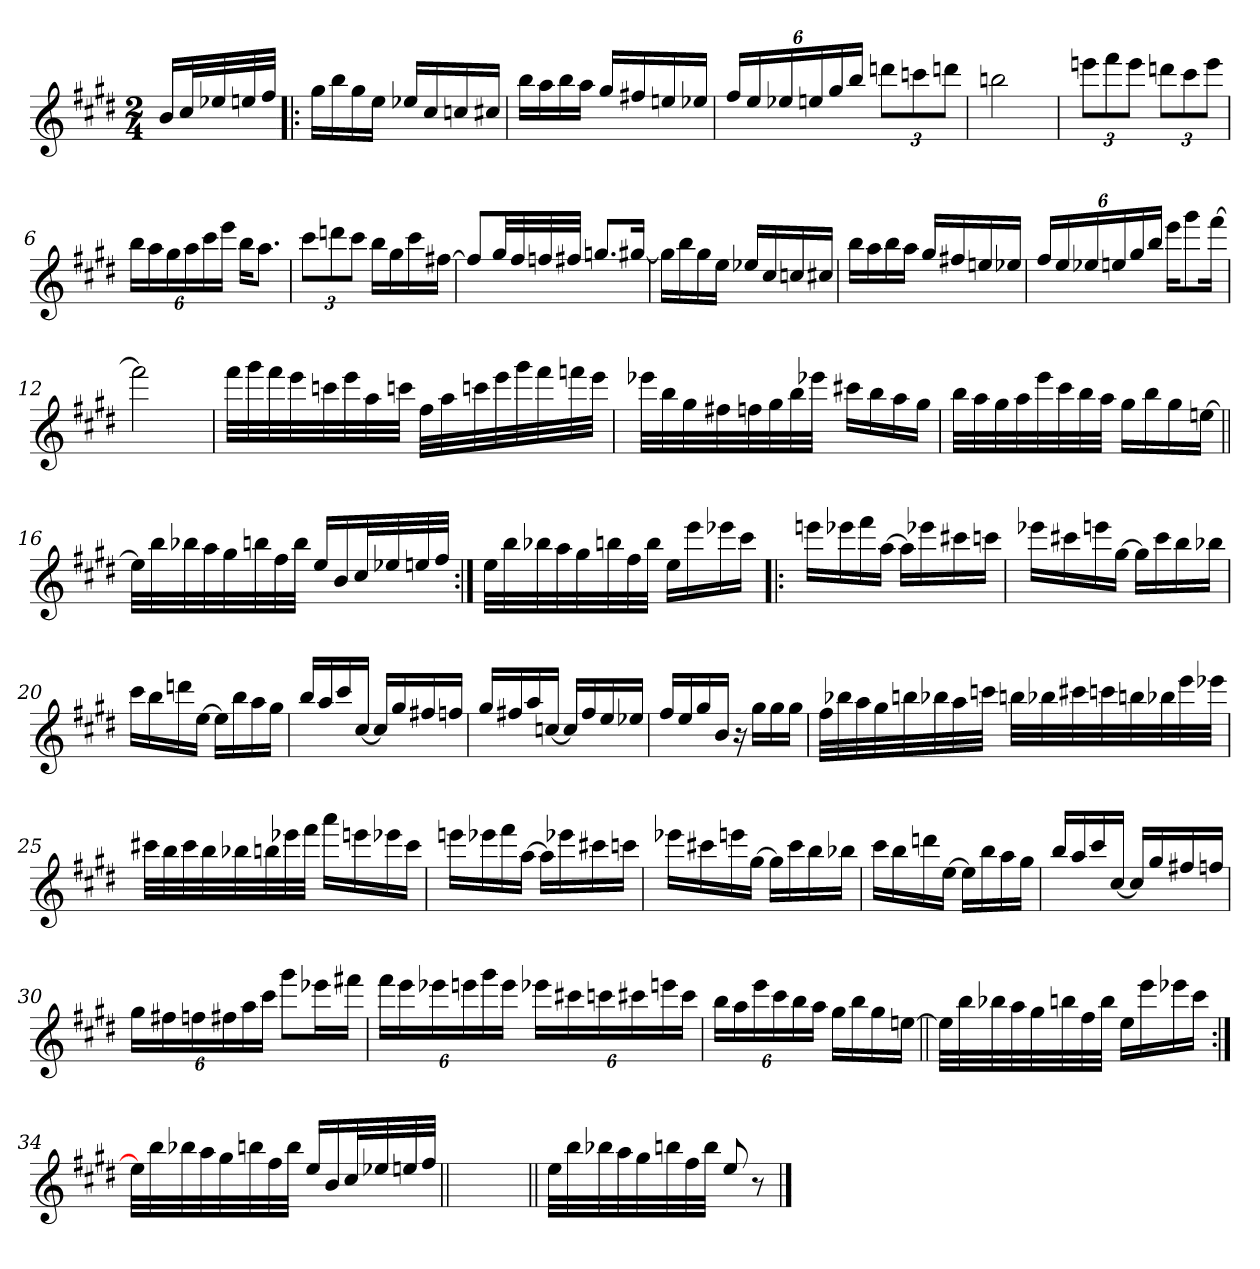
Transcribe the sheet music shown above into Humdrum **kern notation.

**kern
*part1
*staff1
*clefG2
*k[f#c#g#d#]
*E:
*M2/4
=
16b/LL
32cc#/L
32ee-X/
32een/
32ff#/JJJ
=1!|:
16gg#\LL
16bb\
16gg#\
16ee\JJ
16ee-X/LL
16cc#/
16ccn/
16cc#X/JJ
=2
16bb\LL
16aa\
16bb\
16aa\JJ
16gg#/LL
16ff#X/
16een/
16ee-X/JJ
=3
24ff#/LL
24ee/
24ee-X/
24een/
24gg#/
24bb/JJ
12dddn\L
12cccn\
12dddn\J
!!LO:LB:g=z
=4
2bbn\
=5
12eeen\L
12fff#\
12eee\J
12dddn\L
12ccc#\
12eee\J
=6
24bb\LL
24aa\
24gg#\
24aa\
24ccc#\
24eee\JJ
16bb\KL
8.aa\J
=7
12ccc#\L
12dddn\
12ccc#\J
16bb\LL
16gg#\
16ccc#\
[16ff#X\JJ
!!LO:LB:g=z
=8
8ff#/L]
32gg#/LL
32ff#/
32ffn/
32ff#X/JJJ
8.ggn/L
[16gg#X/Jk
=9
16gg#\LL]
16bb\
16gg#\
16ee\JJ
16ee-X/LL
16cc#/
16ccn/
16cc#X/JJ
=10
16bb\LL
16aa\
16bb\
16aa\JJ
16gg#/LL
16ff#X/
16een/
16ee-X/JJ
=11
24ff#/LL
24ee/
24ee-X/
24een/
24gg#/
24bb/JJ
16eee\KL
8ggg#\
[16fff#\Jk
!!LO:LB:g=z
=12
2fff#\]
=13
32fff#\LLL
32ggg#\
32fff#\
32eee\
32cccn\
32eee\
32aa\
32cccn\JJJ
32ff#\LLL
32aa\
32cccn\
32eee\
32ggg#\
32fff#\
32fffn\
32eee\JJJ
=14
32eee-X\LLL
32bb\
32gg#\
32ff#X\
32ffn\
32gg#\
32bb\
32eee-X\JJJ
16ccc#X\LL
16bb\
16aa\
16gg#\JJ
!!LO:LB:g=z
=15
32bb\LLL
32aa\
32gg#\
32aa\
32eee\
32ccc#\
32bb\
32aa\JJJ
16gg#\LL
16bb\
16gg#\
[16een\JJ
=16||
32ee\LLL]
32bb\
32bb-X\
32aa\
32gg#\
32bbn\
32ff#\
32bb\JJJ
16ee/LL
16b/
32cc#/L
32ee-X/
32een/
32ff#/JJJ
=17:|!
32ee\LLL
32bb\
32bb-X\
32aa\
32gg#\
32bbn\
32ff#\
32bb\JJJ
16ee\LL
16eee\
16eee-X\
16ccc#\JJ
!!LO:LB:g=z
=18!|:
16eeen\LL
16eee-X\
16fff#\
[16aa\JJ
16aa\LL]
16eee-X\
16ccc#X\
16cccn\JJ
=19
16eee-X\LL
16ccc#X\
16eeen\
[16gg#\JJ
16gg#\LL]
16ccc#\
16bb\
16bb-X\JJ
=20
16ccc#\LL
16bb\
16dddn\
[16ee\JJ
16ee\LL]
16bb\
16aa\
16gg#\JJ
=21
16bb/LL
16aa/
16ccc#/
[16cc#/JJ
16cc#/LL]
16gg#/
16ff#X/
16ffn/JJ
!!LO:LB:g=z
=22
16gg#/LL
16ff#X/
16aa/
[16ccn/JJ
16ccn/LL]
16ff#/
16ee/
16ee-X/JJ
=23
16ff#/LL
16ee/
16gg#/
16b/JJ
16r
16gg#\LL
16gg#\
16gg#\JJ
=24
32ff#\LLL
32bb-X\
32aa\
32gg#\
32bbn\
32bb-X\
32aa\
32cccn\JJJ
32bbn\LLL
32bb-X\
32ccc#X\
32cccn\
32bbn\
32bb-X\
32eee\
32eee-X\JJJ
!!LO:LB:g=z
=25
32ccc#X\LLL
32bb\
32ccc#\
32bb\
32bb-X\
32bbn\
32eee-X\
32fff#\JJJ
16aaa\LL
16eeen\
16eee-X\
16ccc#\JJ
=26
16eeen\LL
16eee-X\
16fff#\
[16aa\JJ
16aa\LL]
16eee-X\
16ccc#X\
16cccn\JJ
=27
16eee-X\LL
16ccc#X\
16eeen\
[16gg#\JJ
16gg#\LL]
16ccc#\
16bb\
16bb-X\JJ
=28
16ccc#\LL
16bb\
16dddn\
[16ee\JJ
16ee\LL]
16bb\
16aa\
16gg#\JJ
!!LO:LB:g=z
=29
16bb/LL
16aa/
16ccc#/
[16cc#/JJ
16cc#/LL]
16gg#/
16ff#X/
16ffn/JJ
=30
24gg#\LL
24ff#X\
24ffn\
24ff#X\
24aa\
24ccc#\JJ
8ggg#\L
16eee-X\L
16fff#X\JJ
=31
24fff#\LL
24eee\
24eee-X\
24eeen\
24ggg#\
24eee\JJ
24eee-X\LL
24ccc#X\
24cccn\
24ccc#X\
24eeen\
24ccc#\JJ
=32
24bb\LL
24aa\
24eee\
24ccc#\
24bb\
24aa\JJ
16gg#\LL
16bb\
16gg#\
[16een\JJ
!!LO:LB:g=z
=33||
32ee\LLL]
32bb\
32bb-X\
32aa\
32gg#\
32bbn\
32ff#\
32bb\JJJ
16ee\LL
16eee\
16eee-X\
16ccc#\JJ
=34:|!
32een\LLL]
32bb\
32bb-X\
32aa\
32gg#\
32bbn\
32ff#\
32bb\JJJ
16ee/LL
16b/
32cc#/L
32ee-X/
32een/
32ff#/JJJ
=35||
2ryy
=36||
32ee\LLL
32bb\
32bb-X\
32aa\
32gg#\
32bbn\
32ff#\
32bb\JJJ
8ee/
8r
==
*-
